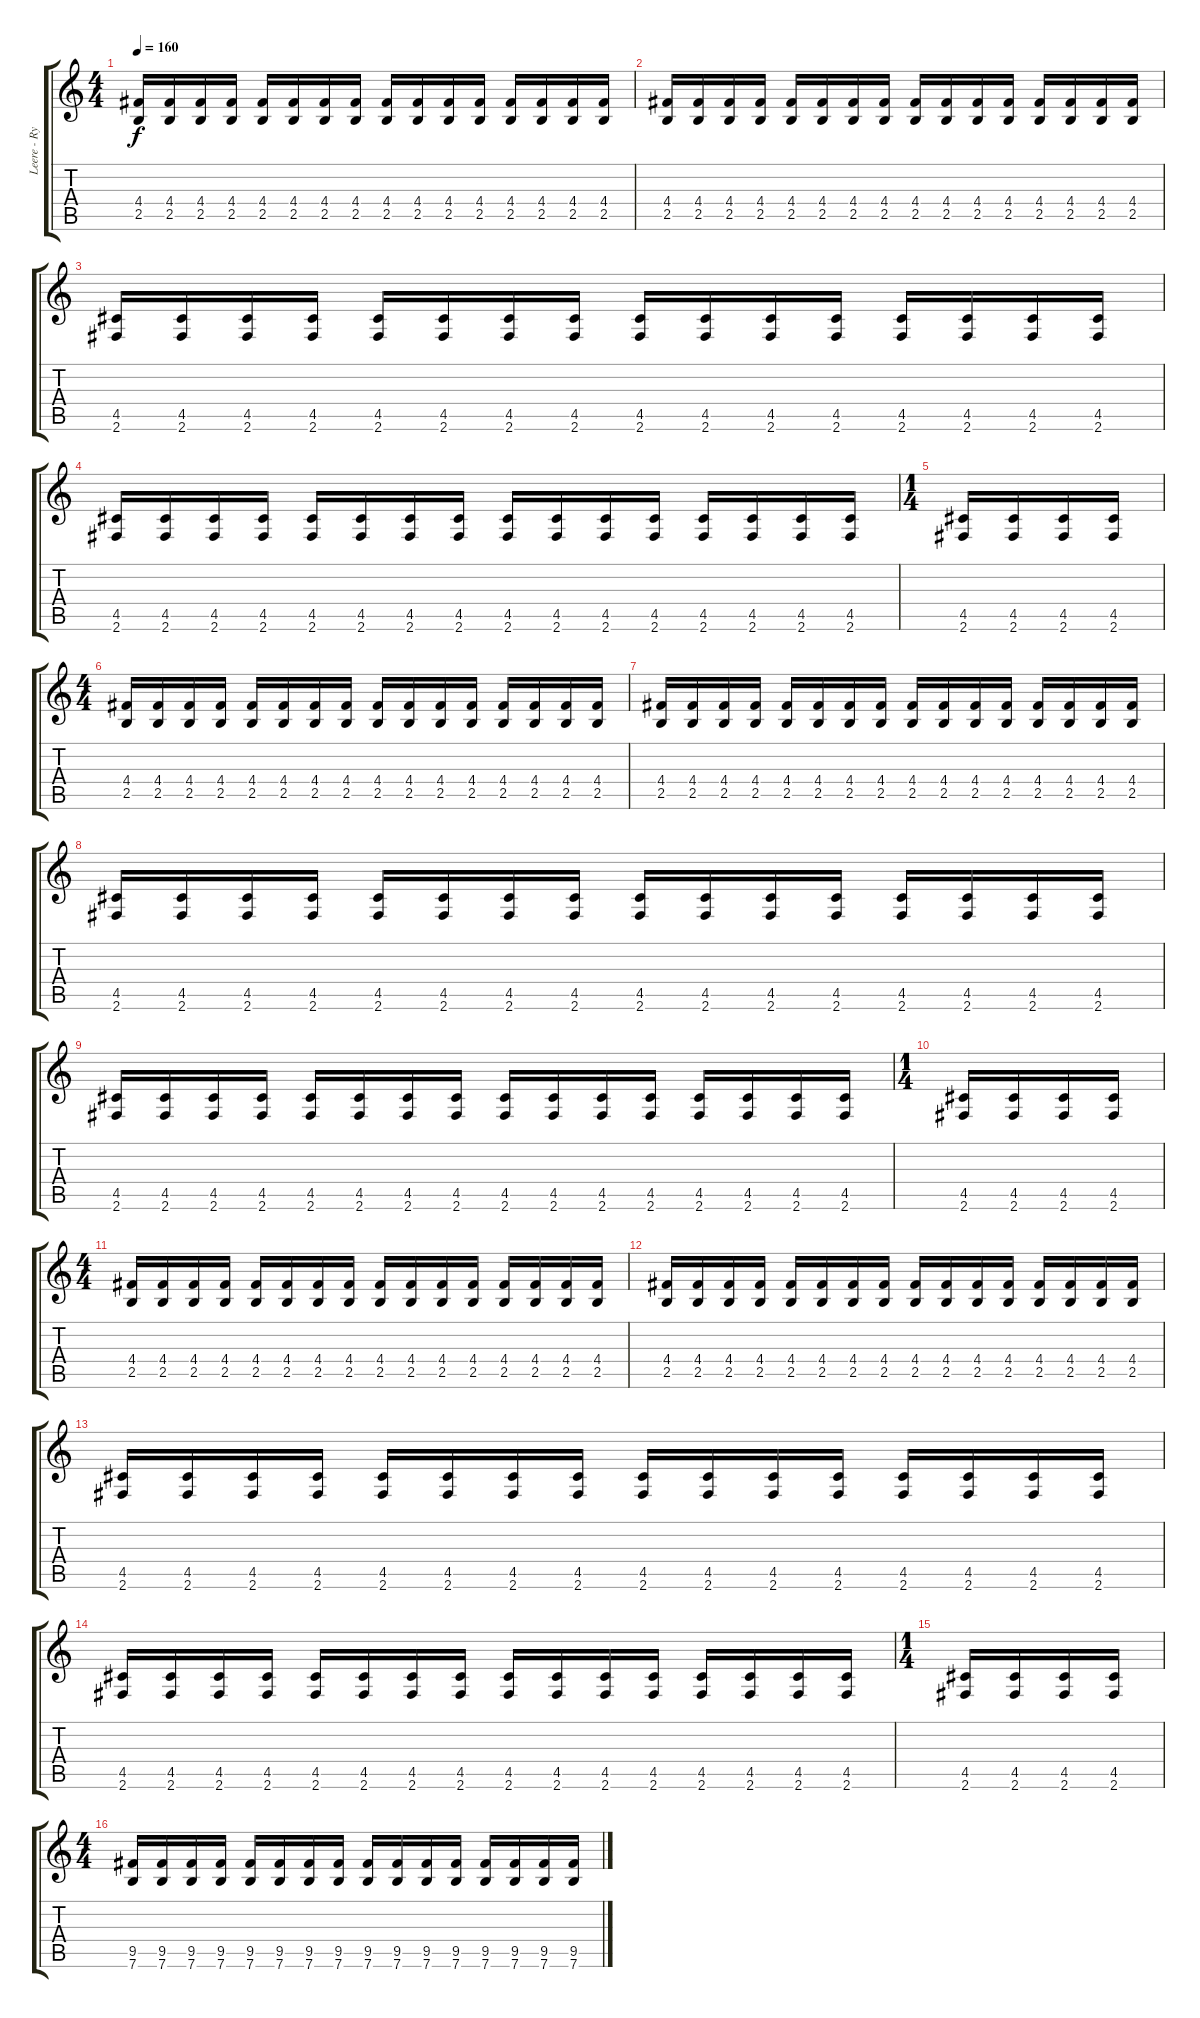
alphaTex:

\track ("Leere - Rythm Guitar" "Leere - Ry") {instrument distortionguitar}
\staff {score tabs}
\tuning (E4 B3 G3 D3 A2 E2) {hide}
\ts (4 4)
\tempo 160
\clef g2
\ks c
(4.4 2.5).16{dy f} (4.4 2.5).16 (4.4 2.5).16 (4.4 2.5).16 (4.4 2.5).16 (4.4 2.5).16 (4.4 2.5).16 (4.4 2.5).16 (4.4 2.5).16 (4.4 2.5).16 (4.4 2.5).16 (4.4 2.5).16 (4.4 2.5).16 (4.4 2.5).16 (4.4 2.5).16 (4.4 2.5).16 |
(4.4 2.5).16 (4.4 2.5).16 (4.4 2.5).16 (4.4 2.5).16 (4.4 2.5).16 (4.4 2.5).16 (4.4 2.5).16 (4.4 2.5).16 (4.4 2.5).16 (4.4 2.5).16 (4.4 2.5).16 (4.4 2.5).16 (4.4 2.5).16 (4.4 2.5).16 (4.4 2.5).16 (4.4 2.5).16 |
(4.5 2.6).16 (4.5 2.6).16 (4.5 2.6).16 (4.5 2.6).16 (4.5 2.6).16 (4.5 2.6).16 (4.5 2.6).16 (4.5 2.6).16 (4.5 2.6).16 (4.5 2.6).16 (4.5 2.6).16 (4.5 2.6).16 (4.5 2.6).16 (4.5 2.6).16 (4.5 2.6).16 (4.5 2.6).16 |
(4.5 2.6).16 (4.5 2.6).16 (4.5 2.6).16 (4.5 2.6).16 (4.5 2.6).16 (4.5 2.6).16 (4.5 2.6).16 (4.5 2.6).16 (4.5 2.6).16 (4.5 2.6).16 (4.5 2.6).16 (4.5 2.6).16 (4.5 2.6).16 (4.5 2.6).16 (4.5 2.6).16 (4.5 2.6).16 |
\ts (1 4)
(4.5 2.6).16 (4.5 2.6).16 (4.5 2.6).16 (4.5 2.6).16 |
\ts (4 4)
(4.4 2.5).16 (4.4 2.5).16 (4.4 2.5).16 (4.4 2.5).16 (4.4 2.5).16 (4.4 2.5).16 (4.4 2.5).16 (4.4 2.5).16 (4.4 2.5).16 (4.4 2.5).16 (4.4 2.5).16 (4.4 2.5).16 (4.4 2.5).16 (4.4 2.5).16 (4.4 2.5).16 (4.4 2.5).16 |
(4.4 2.5).16 (4.4 2.5).16 (4.4 2.5).16 (4.4 2.5).16 (4.4 2.5).16 (4.4 2.5).16 (4.4 2.5).16 (4.4 2.5).16 (4.4 2.5).16 (4.4 2.5).16 (4.4 2.5).16 (4.4 2.5).16 (4.4 2.5).16 (4.4 2.5).16 (4.4 2.5).16 (4.4 2.5).16 |
(4.5 2.6).16 (4.5 2.6).16 (4.5 2.6).16 (4.5 2.6).16 (4.5 2.6).16 (4.5 2.6).16 (4.5 2.6).16 (4.5 2.6).16 (4.5 2.6).16 (4.5 2.6).16 (4.5 2.6).16 (4.5 2.6).16 (4.5 2.6).16 (4.5 2.6).16 (4.5 2.6).16 (4.5 2.6).16 |
(4.5 2.6).16 (4.5 2.6).16 (4.5 2.6).16 (4.5 2.6).16 (4.5 2.6).16 (4.5 2.6).16 (4.5 2.6).16 (4.5 2.6).16 (4.5 2.6).16 (4.5 2.6).16 (4.5 2.6).16 (4.5 2.6).16 (4.5 2.6).16 (4.5 2.6).16 (4.5 2.6).16 (4.5 2.6).16 |
\ts (1 4)
(4.5 2.6).16 (4.5 2.6).16 (4.5 2.6).16 (4.5 2.6).16 |
\ts (4 4)
(4.4 2.5).16 (4.4 2.5).16 (4.4 2.5).16 (4.4 2.5).16 (4.4 2.5).16 (4.4 2.5).16 (4.4 2.5).16 (4.4 2.5).16 (4.4 2.5).16 (4.4 2.5).16 (4.4 2.5).16 (4.4 2.5).16 (4.4 2.5).16 (4.4 2.5).16 (4.4 2.5).16 (4.4 2.5).16 |
(4.4 2.5).16 (4.4 2.5).16 (4.4 2.5).16 (4.4 2.5).16 (4.4 2.5).16 (4.4 2.5).16 (4.4 2.5).16 (4.4 2.5).16 (4.4 2.5).16 (4.4 2.5).16 (4.4 2.5).16 (4.4 2.5).16 (4.4 2.5).16 (4.4 2.5).16 (4.4 2.5).16 (4.4 2.5).16 |
(4.5 2.6).16 (4.5 2.6).16 (4.5 2.6).16 (4.5 2.6).16 (4.5 2.6).16 (4.5 2.6).16 (4.5 2.6).16 (4.5 2.6).16 (4.5 2.6).16 (4.5 2.6).16 (4.5 2.6).16 (4.5 2.6).16 (4.5 2.6).16 (4.5 2.6).16 (4.5 2.6).16 (4.5 2.6).16 |
(4.5 2.6).16 (4.5 2.6).16 (4.5 2.6).16 (4.5 2.6).16 (4.5 2.6).16 (4.5 2.6).16 (4.5 2.6).16 (4.5 2.6).16 (4.5 2.6).16 (4.5 2.6).16 (4.5 2.6).16 (4.5 2.6).16 (4.5 2.6).16 (4.5 2.6).16 (4.5 2.6).16 (4.5 2.6).16 |
\ts (1 4)
(4.5 2.6).16 (4.5 2.6).16 (4.5 2.6).16 (4.5 2.6).16 |
\ts (4 4)
(9.5 7.6).16 (9.5 7.6).16 (9.5 7.6).16 (9.5 7.6).16 (9.5 7.6).16 (9.5 7.6).16 (9.5 7.6).16 (9.5 7.6).16 (9.5 7.6).16 (9.5 7.6).16 (9.5 7.6).16 (9.5 7.6).16 (9.5 7.6).16 (9.5 7.6).16 (9.5 7.6).16 (9.5 7.6).16
